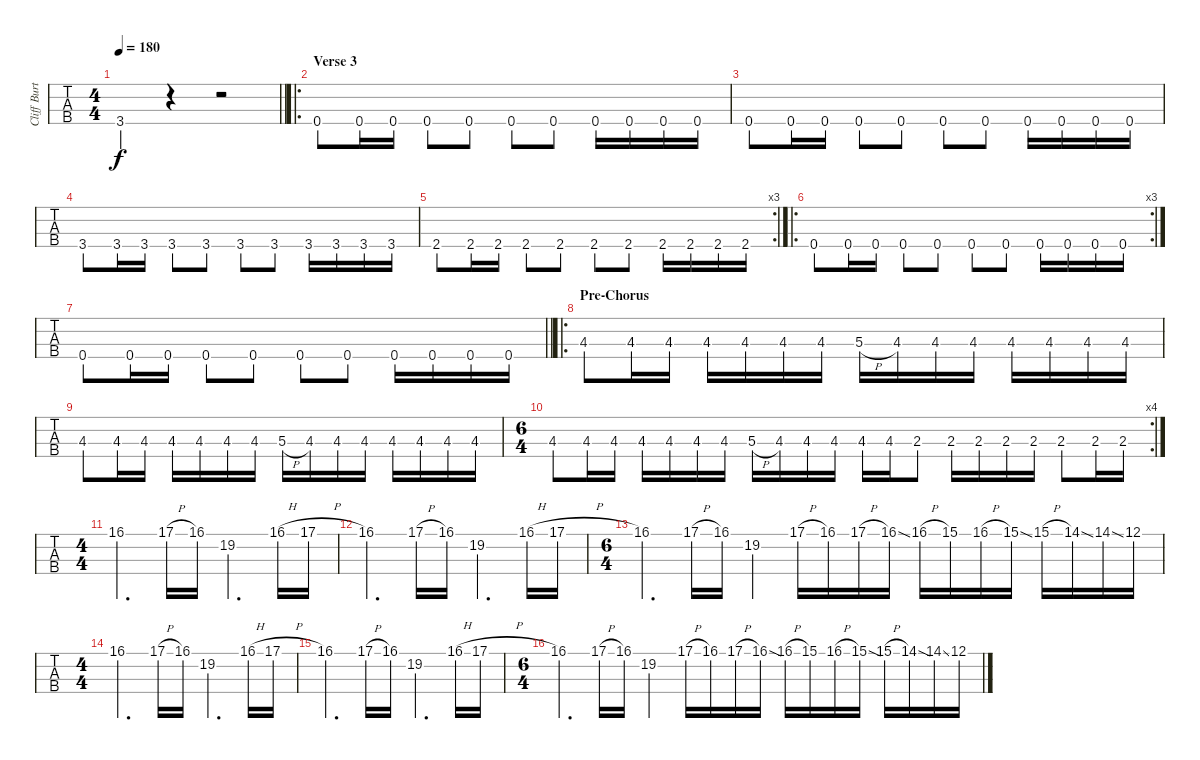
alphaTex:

\track ("Cliff Burton" "Cliff Burt") {instrument electricbassfinger}
\staff {tabs}
\tuning (G2 D2 A1 E1) {hide}
\ts (4 4)
\tempo 180
\clef f4
\barLineRight lightlight
\ks c
3.4{st}.4{dy f} r.4 r.2 |
\ro
\section ("" "Verse 3")
0.4.8 0.4.16 0.4.16 0.4.8 0.4.8 0.4.8 0.4.8 0.4.16 0.4.16 0.4.16 0.4.16 |
0.4.8 0.4.16 0.4.16 0.4.8 0.4.8 0.4.8 0.4.8 0.4.16 0.4.16 0.4.16 0.4.16 |
3.4.8 3.4.16 3.4.16 3.4.8 3.4.8 3.4.8 3.4.8 3.4.16 3.4.16 3.4.16 3.4.16 |
\rc 3
2.4.8 2.4.16 2.4.16 2.4.8 2.4.8 2.4.8 2.4.8 2.4.16 2.4.16 2.4.16 2.4.16 |
\ro
\rc 3
0.4.8 0.4.16 0.4.16 0.4.8 0.4.8 0.4.8 0.4.8 0.4.16 0.4.16 0.4.16 0.4.16 |
\barLineRight lightlight
0.4.8 0.4.16 0.4.16 0.4.8 0.4.8 0.4.8 0.4.8 0.4.16 0.4.16 0.4.16 0.4.16 |
\ro
\section ("" "Pre-Chorus")
4.3.8 4.3.16 4.3.16 4.3.16 4.3.16 4.3.16 4.3.16 5.3{h}.16 4.3.16 4.3.16 4.3.16 4.3.16 4.3.16 4.3.16 4.3.16 |
4.3.8 4.3.16 4.3.16 4.3.16 4.3.16 4.3.16 4.3.16 5.3{h}.16 4.3.16 4.3.16 4.3.16 4.3.16 4.3.16 4.3.16 4.3.16 |
\rc 4
\ts (6 4)
4.3.8 4.3.16 4.3.16 4.3.16 4.3.16 4.3.16 4.3.16 5.3{h}.16 4.3.16 4.3.16 4.3.16 4.3.16 4.3.16 2.3.8 2.3.16 2.3.16 2.3.16 2.3.16 2.3.8 2.3.16 2.3.16 |
\ts (4 4)
16.1.4{d volume 16 instrument electricbassfinger} 17.1{h}.16 16.1.16 19.2.4{d} 16.1{h}.16 17.1{h}.16 |
16.1.4{d} 17.1{h}.16 16.1.16 19.2.4{d} 16.1{h}.16 17.1{h}.16 |
\ts (6 4)
16.1.4{d} 17.1{h}.16 16.1.16 19.2.4 17.1{h}.16 16.1.16 17.1{h}.16 16.1{sod}.16 16.1{h}.16 15.1.16 16.1{h}.16 15.1{sod}.16 15.1{h}.16 14.1{sod}.16 14.1{ss}.16 12.1.16 |
\ts (4 4)
16.1.4{d} 17.1{h}.16 16.1.16 19.2.4{d} 16.1{h}.16 17.1{h}.16 |
16.1.4{d} 17.1{h}.16 16.1.16 19.2.4{d} 16.1{h}.16 17.1{h}.16 |
\ts (6 4)
16.1.4{d} 17.1{h}.16 16.1.16 19.2.4 17.1{h}.16 16.1.16 17.1{h}.16 16.1{sod}.16 16.1{h}.16 15.1.16 16.1{h}.16 15.1{sod}.16 15.1{h}.16 14.1{sod}.16 14.1{ss}.16 12.1.16
